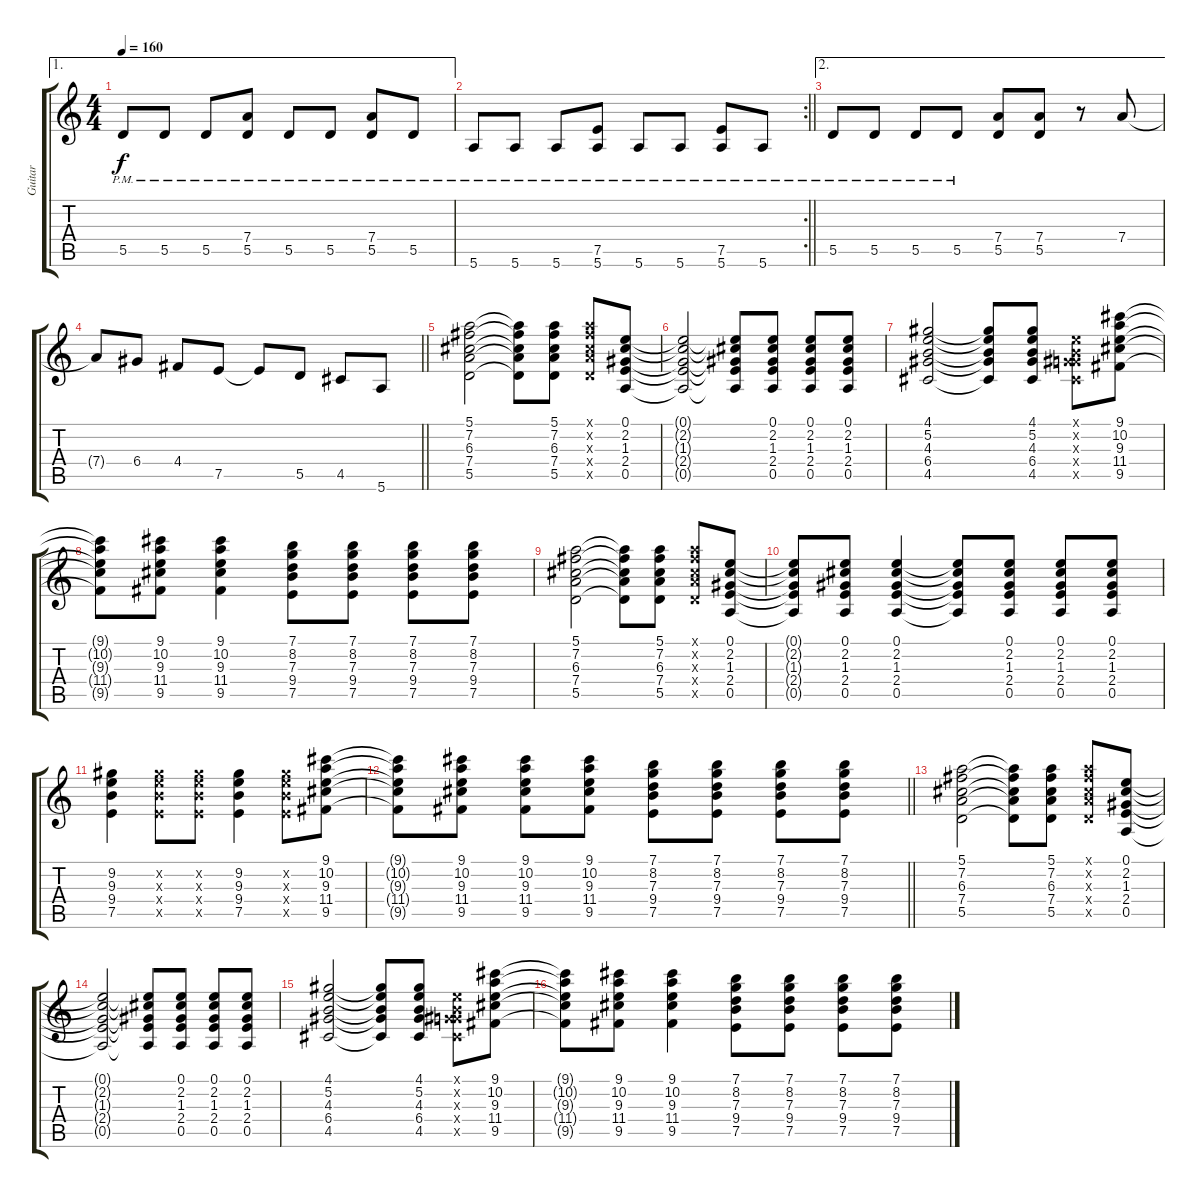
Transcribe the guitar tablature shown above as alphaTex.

\track ("Guitar" "Guitar") {instrument electricguitarclean}
\staff {score tabs}
\tuning (E4 B3 G3 D3 A2 E2) {hide}
\ae 1
\ts (4 4)
\tempo 160
\clef g2
\ks c
5.5{pm}.8{dy f} 5.5{pm}.8 5.5{pm}.8 (7.4{pm} 5.5{pm}).8 5.5{pm}.8 5.5{pm}.8 (7.4{pm} 5.5{pm}).8 5.5{pm}.8 |
\rc 2
\barLineRight lightlight
5.6{pm}.8 5.6{pm}.8 5.6{pm}.8 (7.5{pm} 5.6{pm}).8 5.6{pm}.8 5.6{pm}.8 (7.5{pm} 5.6{pm}).8 5.6{pm}.8 |
\ae 2
5.5{pm}.8 5.5{pm}.8 5.5{pm}.8 5.5{pm}.8 (7.4 5.5).8 (7.4 5.5).8 r.8 7.4.8 |
\barLineRight lightlight
7.4{t}.8 6.4.8 4.4.8 7.5.8 7.5{t}.8 5.5.8 4.5.8 5.6.8 |
(5.1 7.2 6.3 7.4 5.5).2 (5.1{t} 7.2{t} 6.3{t} 7.4{t} 5.5{t}).8 (5.1 7.2 6.3 7.4 5.5).8 (5.1{x} 7.2{x} 6.3{x} 7.4{x} 5.5{x}).8 (0.1 2.2 1.3 2.4 0.5).8 |
(0.1{t} 2.2{t} 1.3{t} 2.4{t} 0.5{t}).2 (0.1{t} 2.2{t} 1.3{t} 2.4{t} 0.5{t}).8 (0.1 2.2 1.3 2.4 0.5).8 (0.1 2.2 1.3 2.4 0.5).8 (0.1 2.2 1.3 2.4 0.5).8 |
(4.1 5.2 4.3 6.4 4.5).2 (4.1{t} 5.2{t} 4.3{t} 6.4{t} 4.5{t}).8 (4.1 5.2 4.3 6.4 4.5).8 (0.1{x} 0.2{x} 0.3{x} 6.4{x} 4.5{x}).8 (9.1 10.2 9.3 11.4 9.5).8 |
(9.1{t} 10.2{t} 9.3{t} 11.4{t} 9.5{t}).8 (9.1 10.2 9.3 11.4 9.5).8 (9.1 10.2 9.3 11.4 9.5).4 (7.1 8.2 7.3 9.4 7.5).8 (7.1 8.2 7.3 9.4 7.5).8 (7.1 8.2 7.3 9.4 7.5).8 (7.1 8.2 7.3 9.4 7.5).8 |
(5.1 7.2 6.3 7.4 5.5).2 (5.1{t} 7.2{t} 6.3{t} 7.4{t} 5.5{t}).8 (5.1 7.2 6.3 7.4 5.5).8 (5.1{x} 7.2{x} 6.3{x} 7.4{x} 5.5{x}).8 (0.1 2.2 1.3 2.4 0.5).8 |
(0.1{t} 2.2{t} 1.3{t} 2.4{t} 0.5{t}).8 (0.1 2.2 1.3 2.4 0.5).8 (0.1 2.2 1.3 2.4 0.5).4 (0.1{t} 2.2{t} 1.3{t} 2.4{t} 0.5{t}).8 (0.1 2.2 1.3 2.4 0.5).8 (0.1 2.2 1.3 2.4 0.5).8 (0.1 2.2 1.3 2.4 0.5).8 |
(9.2 9.3 9.4 7.5).4 (9.2{x} 9.3{x} 9.4{x} 7.5{x}).8 (9.2{x} 9.3{x} 9.4{x} 7.5{x}).8 (9.2 9.3 9.4 7.5).4 (9.2{x} 9.3{x} 9.4{x} 7.5{x}).8 (9.1 10.2 9.3 11.4 9.5).8 |
\barLineRight lightlight
(9.1{t} 10.2{t} 9.3{t} 11.4{t} 9.5{t}).8 (9.1 10.2 9.3 11.4 9.5).8 (9.1 10.2 9.3 11.4 9.5).8 (9.1 10.2 9.3 11.4 9.5).8 (7.1 8.2 7.3 9.4 7.5).8 (7.1 8.2 7.3 9.4 7.5).8 (7.1 8.2 7.3 9.4 7.5).8 (7.1 8.2 7.3 9.4 7.5).8 |
(5.1 7.2 6.3 7.4 5.5).2 (5.1{t} 7.2{t} 6.3{t} 7.4{t} 5.5{t}).8 (5.1 7.2 6.3 7.4 5.5).8 (5.1{x} 7.2{x} 6.3{x} 7.4{x} 5.5{x}).8 (0.1 2.2 1.3 2.4 0.5).8 |
(0.1{t} 2.2{t} 1.3{t} 2.4{t} 0.5{t}).2 (0.1{t} 2.2{t} 1.3{t} 2.4{t} 0.5{t}).8 (0.1 2.2 1.3 2.4 0.5).8 (0.1 2.2 1.3 2.4 0.5).8 (0.1 2.2 1.3 2.4 0.5).8 |
(4.1 5.2 4.3 6.4 4.5).2 (4.1{t} 5.2{t} 4.3{t} 6.4{t} 4.5{t}).8 (4.1 5.2 4.3 6.4 4.5).8 (0.1{x} 0.2{x} 0.3{x} 6.4{x} 4.5{x}).8 (9.1 10.2 9.3 11.4 9.5).8 |
(9.1{t} 10.2{t} 9.3{t} 11.4{t} 9.5{t}).8 (9.1 10.2 9.3 11.4 9.5).8 (9.1 10.2 9.3 11.4 9.5).4 (7.1 8.2 7.3 9.4 7.5).8 (7.1 8.2 7.3 9.4 7.5).8 (7.1 8.2 7.3 9.4 7.5).8 (7.1 8.2 7.3 9.4 7.5).8
